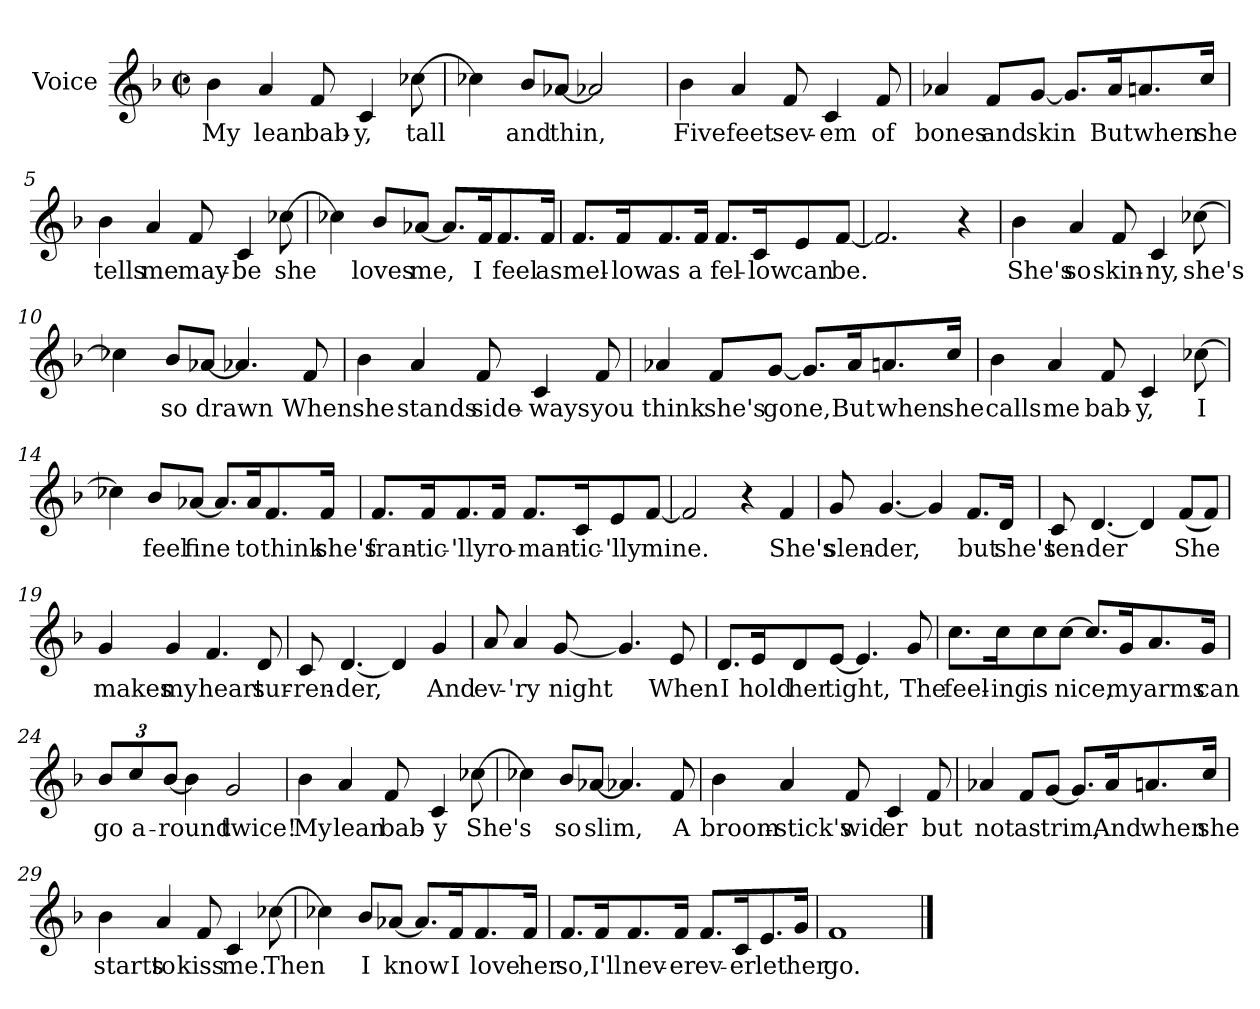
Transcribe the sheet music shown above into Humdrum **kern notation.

**kern	**text
*part1	*part1
*staff1	*staff1
*I"Voice	*
*clefG2	*
*k[b-]	*
*F:	*
*M2/2	*
*met(c|)	*
=1	=1
4b-\	My
4a/	lean
8f/	bab-
4c/	-y,
[8cc-X\	tall
=2	=2
4cc-X\]	.
8b-/L	and
[8a-X/J	thin,
2a-X/]	.
=3	=3
4b-\	Five
4a/	feet
8f/	sev-
4c/	-em
8f/	of
=4	=4
4a-X/	bones
8f/L	and
[8g/J	skin
8.g/L]	.
16a-/	But
8.an/	when
16cc/J	she
!!LO:LB:g=z
=5	=5
4b-\	tells
4a/	me
8f/	may-
4c/	-be
[8cc-X\	she
=6	=6
4cc-X\]	.
8b-/L	loves
[8a-X/J	me,
8.a-/L]	.
16f/	I
8.f/	feel
16f/J	as
=7	=7
8.f/L	mel-
16f/	-low
8.f/	as
16f/J	a
8.f/L	fel-
16c/	-low
8e/	can
[8f/J	be.
=8	=8
2.f/]	.
4r	.
!!LO:LB:g=z
=9	=9
4b-\	She's
4a/	so
8f/	skin-
4c/	ny,
[8cc-X\	she's
=10	=10
4cc-X\]	.
8b-/L	so
[8a-X/J	drawn
4.a-X/]	.
8f/	When
=11	=11
4b-\	she
4a/	stands
8f/	side-
4c/	-ways
8f/	you
=12	=12
4a-X/	think
8f/L	she's
[8g/J	gone,
8.g/L]	.
16a-/	But
8.an/	when
16cc/J	she
!!LO:LB:g=z
=13	=13
4b-\	calls
4a/	me
8f/	bab-
4c/	-y,
[8cc-X\	I
=14	=14
4cc-X\]	.
8b-/L	feel
[8a-X/J	fine
8.a-/L]	.
16a-/	to
8.f/	think
16f/J	she's
=15	=15
8.f/L	fran-
16f/	-tic-
8.f/	-'lly
16f/J	ro-
8.f/L	-man-
16c/	-tic-
8e/	-'lly
[8f/J	mine.
!!LO:LB:g=z
=16	=16
2f/]	.
4r	.
4f/	She's
=17	=17
8g/	slen-
[4.g/	der,
4g/]	.
8.f/L	but
16d/J	she's
=18	=18
8c/	ten-
[4.d/	-der
4d/]	.
(8f/L	She
8f/J)	.
=19	=19
4g/	makes
4g/	my
4.f/	heart
8d/	sur-
=20	=20
8c/	-ren-
[4.d/	-der,
4d/]	.
4g/	And
!!LO:LB:g=z
=21	=21
8a/	ev-
4a/	-'ry
[8g/	night
4.g/]	.
8e/	When
=22	=22
8.d/L	I
16e/	hold
8d/	her
[8e/J	tight,
4.e/]	.
8g/	The
=23	=23
8.cc\L	feel-
16cc\	-ing
8cc\	is
[8cc\J	nice,
8.cc/L]	.
16g/	my
8.a/	arms
16g/J	can
=24	=24
*Xbrackettup	*
12b-/L	go
12cc/	a-
[12b-/J	-round
4b-\]	.
2g/	twice!
!!LO:LB:g=z
=25	=25
4b-\	My
4a/	lean
8f/	bab-
4c/	-y
[8cc-X\	She's
=26	=26
4cc-X\]	.
8b-/L	so
[8a-X/J	slim,
4.a-X/]	.
8f/	A
=27	=27
4b-\	broom-
4a/	-stick's
8f/	wid
4c/	er
8f/	but
=28	=28
4a-X/	not
8f/L	as
[8g/J	trim,
8.g/L]	.
16a-/	And
8.an/	when
16cc/J	she
!!LO:LB:g=z
=29	=29
4b-\	starts
4a/	to
8f/	kiss
4c/	me.
[8cc-X\	Then
=30	=30
4cc-X\]	.
8b-/L	I
[8a-X/J	know
8.a-/L]	.
16f/	I
8.f/	love
16f/J	her
=31	=31
8.f/L	so,
16f/	I'll
8.f/	nev-
16f/J	-er
8.f/L	ev-
16c/	-er
8.e/	let
16g/J	her
=32	=32
1f	go.
==	==
*-	*-
